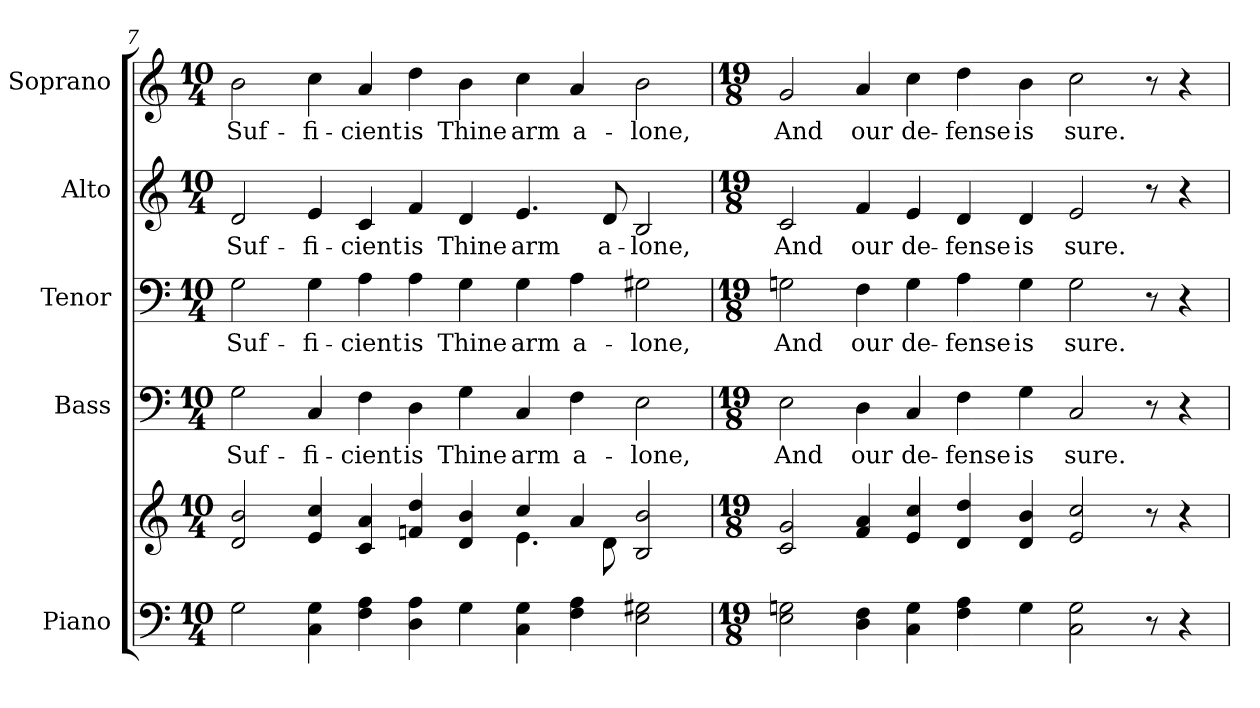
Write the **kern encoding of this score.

**kern	**kern	**kern	**text	**kern	**text	**kern	**text	**kern	**text
*part5	*part5	*part4	*part4	*part3	*part3	*part2	*part2	*part1	*part1
*staff6	*staff5	*staff4	*staff4	*staff3	*staff3	*staff2	*staff2	*staff1	*staff1
*I"Piano	*	*I"Bass	*	*I"Tenor	*	*I"Alto	*	*I"Soprano	*
*I'Pno.	*	*I'B.	*	*I'T.	*	*I'A.	*	*I'S.	*
!!LO:PB:g=z
*clefF4	*clefG2	*clefF4	*	*clefF4	*	*clefG2	*	*clefG2	*
*k[]	*k[]	*k[]	*	*k[]	*	*k[]	*	*k[]	*
*C:	*C:	*C:	*	*C:	*	*C:	*	*C:	*
*M10/4	*M10/4	*M10/4	*	*M10/4	*	*M10/4	*	*M10/4	*
=7	=7	=7	=7	=7	=7	=7	=7	=7	=7
*	*^	*	*	*	*	*	*	*	*
!	!	!	!	!LO:LY:b:color=#000000	!	!	!	!	!	!
!	!	!	!	!	!	!LO:LY:b:color=#000000	!	!	!	!
!	!	!	!	!	!	!	!	!LO:LY:b:color=#000000	!	!
!	!	!	!	!	!	!	!	!	!	!LO:LY:b:color=#000000
2Gi\	2di/ 2bi	1ryy	2Gi\	Suf-	2Gi\	Suf-	2di/	Suf-	2bi\	Suf-
!	!	!	!	!LO:LY:b:color=#000000	!	!	!	!	!	!
!	!	!	!	!	!	!LO:LY:b:color=#000000	!	!	!	!
!	!	!	!	!	!	!	!	!LO:LY:b:color=#000000	!	!
!	!	!	!	!	!	!	!	!	!	!LO:LY:b:color=#000000
4Ci\ 4Gi	4ei/ 4cci	.	4Ci/	-fi-	4Gi\	-fi-	4ei/	-fi-	4cci\	-fi-
!	!	!	!	!LO:LY:b:color=#000000	!	!	!	!	!	!
!	!	!	!	!	!	!LO:LY:b:color=#000000	!	!	!	!
!	!	!	!	!	!	!	!	!LO:LY:b:color=#000000	!	!
!	!	!	!	!	!	!	!	!	!	!LO:LY:b:color=#000000
4Fi\ 4Ai	4ci/ 4ai	.	4Fi\	-cient	4Ai\	-cient	4ci/	-cient	4ai/	-cient
!	!	!	!	!LO:LY:b:color=#000000	!	!	!	!	!	!
!	!	!	!	!	!	!LO:LY:b:color=#000000	!	!	!	!
!	!	!	!	!	!	!	!	!LO:LY:b:color=#000000	!	!
!	!	!	!	!	!	!	!	!	!	!LO:LY:b:color=#000000
4Di\ 4Ai	4fni/ 4ddi	2ryy	4Di\	is	4Ai\	is	4fi/	is	4ddi\	is
!	!	!	!	!LO:LY:b:color=#000000	!	!	!	!	!	!
!	!	!	!	!	!	!LO:LY:b:color=#000000	!	!	!	!
!	!	!	!	!	!	!	!	!LO:LY:b:color=#000000	!	!
!	!	!	!	!	!	!	!	!	!	!LO:LY:b:color=#000000
4Gi\	4di/ 4bi	.	4Gi\	Thine	4Gi\	Thine	4di/	Thine	4bi\	Thine
!	!	!	!	!LO:LY:b:color=#000000	!	!	!	!	!	!
!	!	!	!	!	!	!LO:LY:b:color=#000000	!	!	!	!
!	!	!	!	!	!	!	!	!LO:LY:b:color=#000000	!	!
!	!	!	!	!	!	!	!	!	!	!LO:LY:b:color=#000000
4Ci\ 4Gi	4cci/	4.ei\	4Ci/	arm	4Gi\	arm	4.ei/	arm	4cci\	arm
!	!	!	!	!LO:LY:b:color=#000000	!	!	!	!	!	!
!	!	!	!	!	!	!LO:LY:b:color=#000000	!	!	!	!
!	!	!	!	!	!	!	!	!	!	!LO:LY:b:color=#000000
4Fi\ 4Ai	4ai/	.	4Fi\	a-	4Ai\	a-	.	.	4ai/	a-
!	!	!	!	!	!	!	!	!LO:LY:b:color=#000000	!	!
.	.	8di\	.	.	.	.	8di/	a-	.	.
!	!	!	!	!LO:LY:b:color=#000000	!	!	!	!	!	!
!	!	!	!	!	!	!LO:LY:b:color=#000000	!	!	!	!
!	!	!	!	!	!	!	!	!LO:LY:b:color=#000000	!	!
!	!	!	!	!	!	!	!	!	!	!LO:LY:b:color=#000000
2Ei\ 2G#Xi	2Bi/ 2bi	2ryy	2Ei\	-lone,	2G#Xi\	-lone,	2Bi/	-lone,	2bi\	-lone,
*	*v	*v	*	*	*	*	*	*	*	*
!!LO:PB:g=z
=8	=8	=8	=8	=8	=8	=8	=8	=8	=8
*M19/8	*M19/8	*M19/8	*	*M19/8	*	*M19/8	*	*M19/8	*
*	*^	*	*	*	*	*	*	*	*
!	!	!	!	!LO:LY:b:color=#000000	!	!	!	!	!	!
*	*v	*v	*	*	*	*	*	*	*	*
*	*^	*	*	*	*	*	*	*	*
!	!	!	!	!	!	!LO:LY:b:color=#000000	!	!	!	!
*	*v	*v	*	*	*	*	*	*	*	*
*	*^	*	*	*	*	*	*	*	*
!	!	!	!	!	!	!	!	!LO:LY:b:color=#000000	!	!
*	*v	*v	*	*	*	*	*	*	*	*
*	*^	*	*	*	*	*	*	*	*
!	!	!	!	!	!	!	!	!	!	!LO:LY:b:color=#000000
*	*v	*v	*	*	*	*	*	*	*	*
2Ei\ 2Gni	2ci/ 2gi	2Ei\	And	2Gni\	And	2ci/	And	2gi/	And
!	!	!	!LO:LY:b:color=#000000	!	!	!	!	!	!
!	!	!	!	!	!LO:LY:b:color=#000000	!	!	!	!
!	!	!	!	!	!	!	!LO:LY:b:color=#000000	!	!
!	!	!	!	!	!	!	!	!	!LO:LY:b:color=#000000
4Di\ 4Fi	4fi/ 4ai	4Di\	our	4Fi\	our	4fi/	our	4ai/	our
!	!	!	!LO:LY:b:color=#000000	!	!	!	!	!	!
!	!	!	!	!	!LO:LY:b:color=#000000	!	!	!	!
!	!	!	!	!	!	!	!LO:LY:b:color=#000000	!	!
!	!	!	!	!	!	!	!	!	!LO:LY:b:color=#000000
4Ci\ 4Gi	4ei/ 4cci	4Ci/	de-	4Gi\	de-	4ei/	de-	4cci\	de-
!	!	!	!LO:LY:b:color=#000000	!	!	!	!	!	!
!	!	!	!	!	!LO:LY:b:color=#000000	!	!	!	!
!	!	!	!	!	!	!	!LO:LY:b:color=#000000	!	!
!	!	!	!	!	!	!	!	!	!LO:LY:b:color=#000000
4Fi\ 4Ai	4di/ 4ddi	4Fi\	-fense	4Ai\	-fense	4di/	-fense	4ddi\	-fense
!	!	!	!LO:LY:b:color=#000000	!	!	!	!	!	!
!	!	!	!	!	!LO:LY:b:color=#000000	!	!	!	!
!	!	!	!	!	!	!	!LO:LY:b:color=#000000	!	!
!	!	!	!	!	!	!	!	!	!LO:LY:b:color=#000000
4Gi\	4di/ 4bi	4Gi\	is	4Gi\	is	4di/	is	4bi\	is
!	!	!	!LO:LY:b:color=#000000	!	!	!	!	!	!
!	!	!	!	!	!LO:LY:b:color=#000000	!	!	!	!
!	!	!	!	!	!	!	!LO:LY:b:color=#000000	!	!
!	!	!	!	!	!	!	!	!	!LO:LY:b:color=#000000
2Ci\ 2Gi	2ei/ 2cci	2Ci/	sure.	2Gi\	sure.	2ei/	sure.	2cci\	sure.
8r	8r	8r	.	8r	.	8r	.	8r	.
4r	4r	4r	.	4r	.	4r	.	4r	.
=	=	=	=	=	=	=	=	=	=
*-	*-	*-	*-	*-	*-	*-	*-	*-	*-
